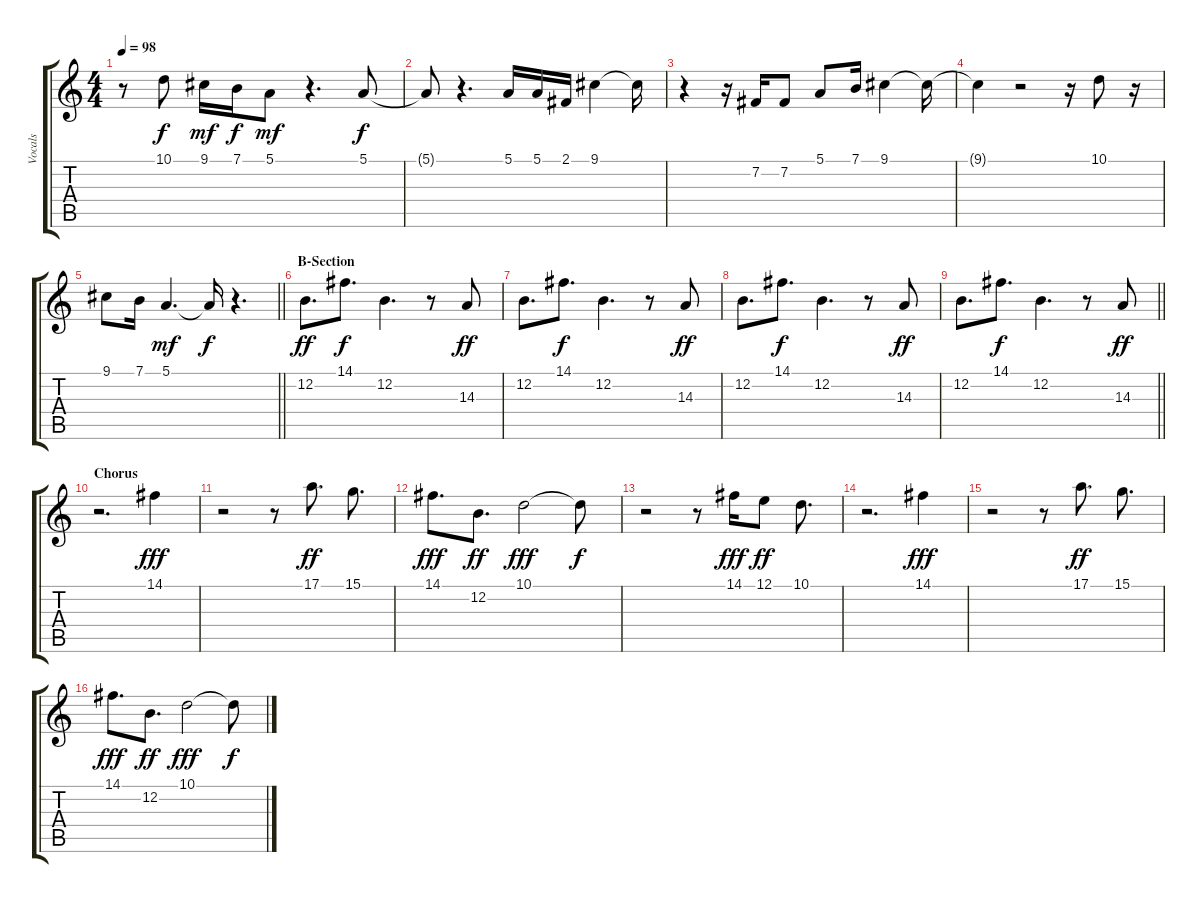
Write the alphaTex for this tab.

\track ("Vocals" "Vocals") {instrument rockorgan}
\staff {score tabs}
\tuning (E4 B3 G3 D3 A2 E2) {hide}
\ts (4 4)
\tempo 98
\clef g2
\ks c
r.8{dy f} 10.1.8 9.1.16{dy mf} 7.1.16{dy f} 5.1.8{dy mf} r.4{d} 5.1.8{dy f} |
5.1{t}.8 r.4{d} 5.1.16 5.1.16 2.1.16 9.1.4 9.1{t}.16 |
r.4 r.16 7.2.16 7.2.8 5.1.8 7.1.16 9.1.4 9.1{t}.16 |
9.1{t}.4 r.2 r.16 10.1.8 r.16 |
\barLineRight lightlight
9.1.8 7.1.16 5.1.4{d dy mf} 5.1{t}.16{dy f} r.4{d} |
\section ("" "B-Section")
12.2.8{d dy ff} 14.1.8{d dy f} 12.2.4{d} r.8 14.3.8{dy ff} |
12.2.8{d} 14.1.8{d dy f} 12.2.4{d} r.8 14.3.8{dy ff} |
12.2.8{d} 14.1.8{d dy f} 12.2.4{d} r.8 14.3.8{dy ff} |
\barLineRight lightlight
12.2.8{d} 14.1.8{d dy f} 12.2.4{d} r.8 14.3.8{dy ff} |
\section ("" "Chorus")
r.2{d} 14.1.4{dy fff} |
r.2 r.8 17.1.8{d dy ff} 15.1.8{d} |
14.1.8{d dy fff} 12.2.8{d dy ff} 10.1.2{dy fff} 10.1{t}.8{dy f} |
r.2 r.8 14.1.16{dy fff} 12.1.8{dy ff} 10.1.8{d} |
r.2{d} 14.1.4{dy fff} |
r.2 r.8 17.1.8{d dy ff} 15.1.8{d} |
14.1.8{d dy fff} 12.2.8{d dy ff} 10.1.2{dy fff} 10.1{t}.8{dy f}
